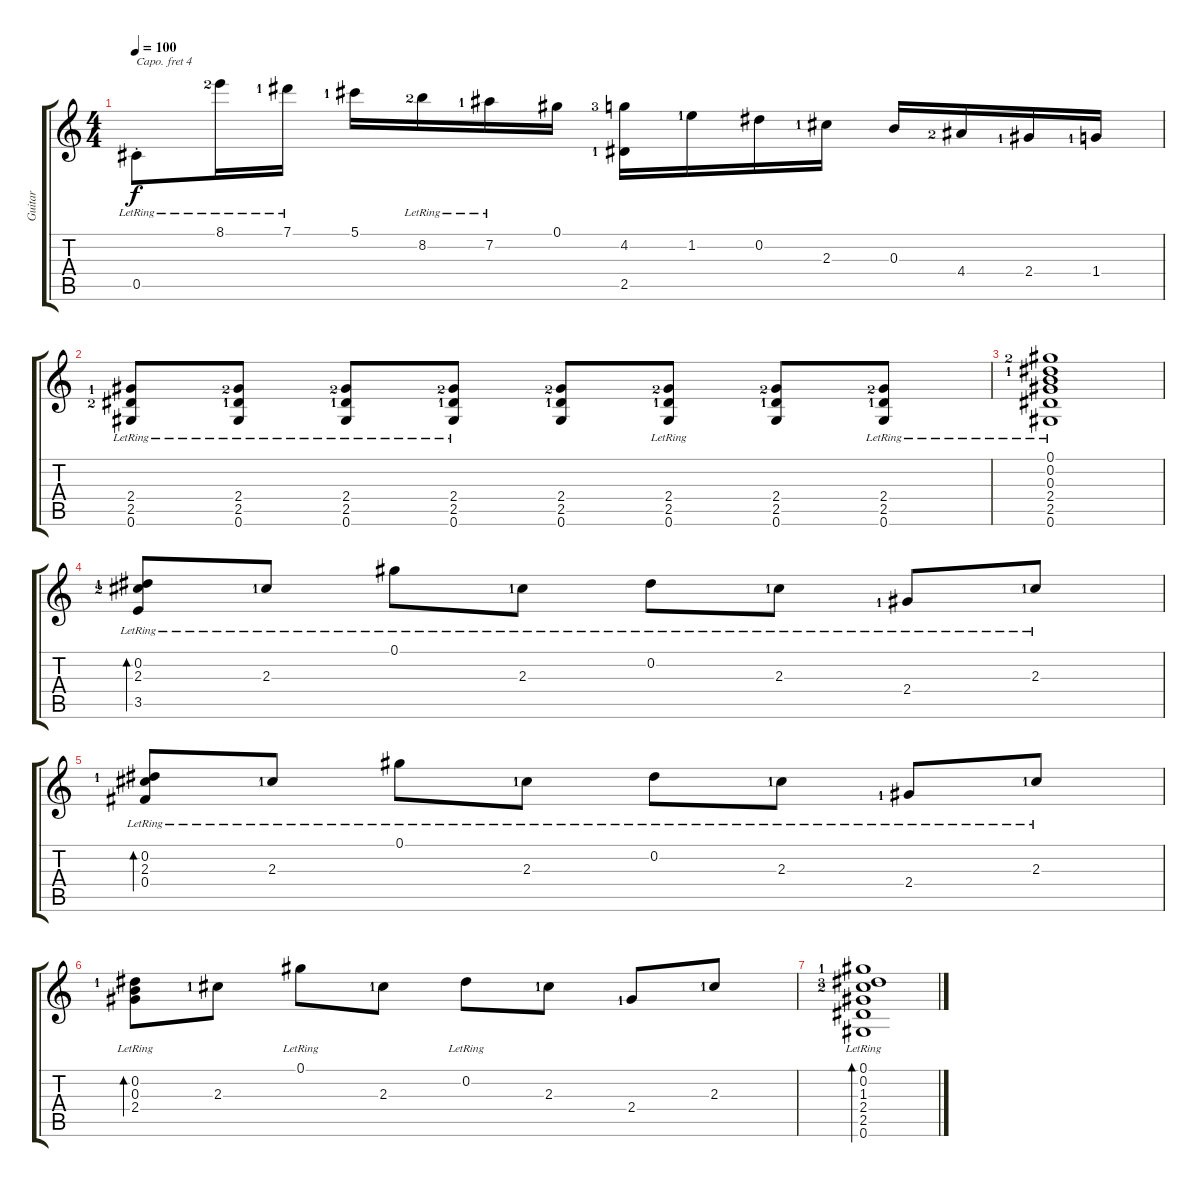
\track ("Guitar" "Guitar") {instrument acousticguitarsteel}
\staff {score tabs}
\capo 4
\tuning (E4 B3 G3 D3 A2 E2) {hide}
\ts (4 4)
\tempo 100
\clef g2
\ks c
0.5{st lr}.8{dy f} 8.1{lr lf 3}.16 7.1{lr lf 2}.16 5.1{lf 2}.16 8.2{lr lf 3}.16 7.2{lr lf 2}.16 0.1.16 (4.2{lf 4} 2.5{lf 2}).16 1.2{lf 2}.16 0.2.16 2.3{lf 2}.16 0.3.16 4.4{lf 3}.16 2.4{lf 2}.16 1.4{lf 2}.16 |
(2.4{lf 2} 2.5{lf 3} 0.6{lr}).8 (2.4{lf 3} 2.5{lr lf 2} 0.6).8 (2.4{lr lf 3} 2.5{lf 2} 0.6).8 (2.4{lf 3} 2.5{lr lf 2} 0.6).8 (2.4{lf 3} 2.5{lf 2} 0.6).8 (2.4{lf 3} 2.5{lr lf 2} 0.6).8 (2.4{lf 3} 2.5{lf 2} 0.6).8 (2.4{lf 3} 2.5{lr lf 2} 0.6).8 |
(0.1{lf 3} 0.2{lr lf 2} 0.3 2.4{lr} 2.5{lr} 0.6).1 |
(0.2{lr lf 2} 2.3{lf 3} 3.5{lr}).8{bd 120} 2.3{lr lf 2}.8 0.1{lr}.8 2.3{lr lf 2}.8 0.2{lr}.8 2.3{lr lf 2}.8 2.4{lr lf 2}.8 2.3{lr lf 2}.8 |
(0.2{lr lf 2} 2.3 0.4{lr}).8{bd 120} 2.3{lr lf 2}.8 0.1{lr}.8 2.3{lr lf 2}.8 0.2{lr}.8 2.3{lr lf 2}.8 2.4{lr lf 2}.8 2.3{lr lf 2}.8 |
(0.2{lr lf 2} 0.3{lr} 2.4).8{bd 120} 2.3{lf 2}.8 0.1{lr}.8 2.3{lf 2}.8 0.2{lr}.8 2.3{lf 2}.8 2.4{lf 2}.8 2.3{lf 2}.8 |
(0.1{lf 2} 0.2{lr lf 4} 1.3{lr lf 3} 2.4{lr} 2.5 0.6{lr}).1{bd 240}
